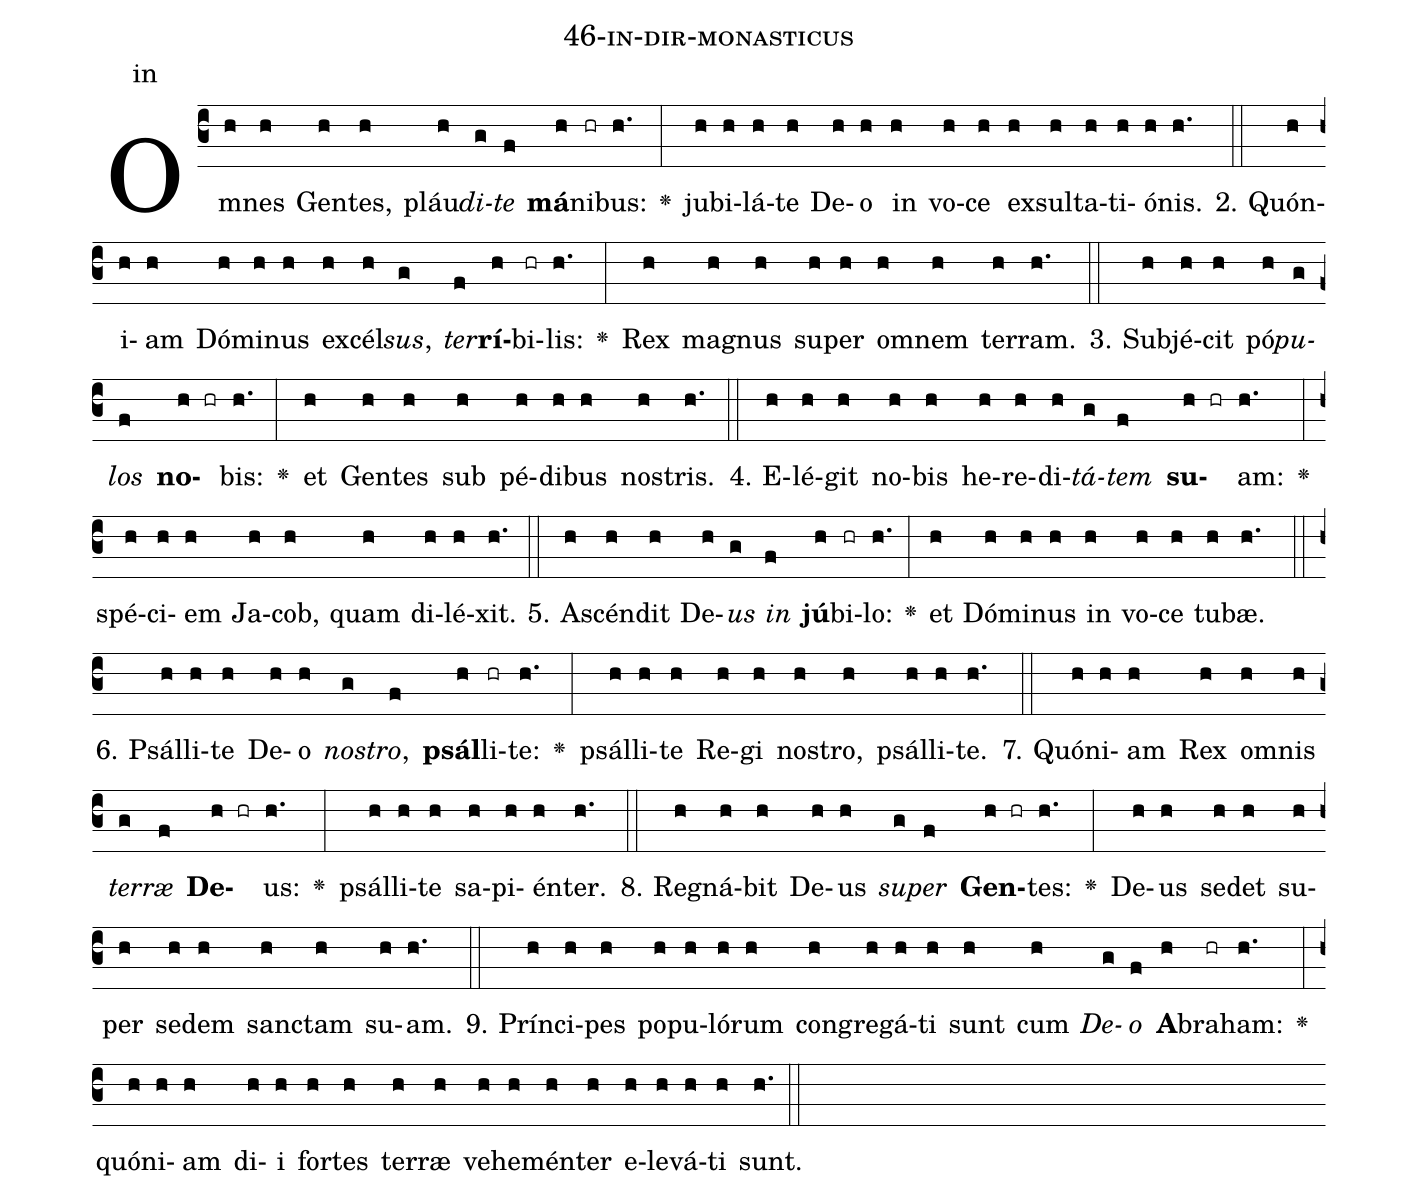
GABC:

name: 46-in-dir-monasticus;
annotation: in;
%%
(c3)Om(h)nes(h) Gen(h)tes,(h) pláu(h)<i>di</i>(g)<i>te</i>(f) <b>má</b>(h)ni(hr)bus:(h.) <v>\greheightstar</v>(:) ju(h)bi(h)lá(h)te(h) De(h)o(h) in(h) vo(h)ce(h) ex(h)sul(h)ta(h)ti(h)ó(h)nis.(h.) (::)
2. Quón(h)i(h)am(h) Dó(h)mi(h)nus(h) ex(h)cél(h)<i>sus</i>,(g) <i>ter</i>(f)<b>rí</b>(h)bi(hr)lis:(h.) <v>\greheightstar</v>(:) Rex(h) ma(h)gnus(h) su(h)per(h) om(h)nem(h) ter(h)ram.(h.) (::)
3. Sub(h)jé(h)cit(h) pó(h)<i>pu</i>(g)<i>los</i>(f) <b>no</b>(h hr)bis:(h.) <v>\greheightstar</v>(:) et(h) Gen(h)tes(h) sub(h) pé(h)di(h)bus(h) nos(h)tris.(h.) (::)
4. E(h)lé(h)git(h) no(h)bis(h) he(h)re(h)di(h)<i>tá</i>(g)<i>tem</i>(f) <b>su</b>(h hr)am:(h.) <v>\greheightstar</v>(:) spé(h)ci(h)em(h) Ja(h)cob,(h) quam(h) di(h)lé(h)xit.(h.) (::)
5. A(h)scén(h)dit(h) De(h)<i>us</i>(g) <i>in</i>(f) <b>jú</b>(h)bi(hr)lo:(h.) <v>\greheightstar</v>(:) et(h) Dó(h)mi(h)nus(h) in(h) vo(h)ce(h) tu(h)bæ.(h.) (::)
6. Psál(h)li(h)te(h) De(h)o(h) <i>nos</i>(g)<i>tro</i>,(f) <b>psál</b>(h)li(hr)te:(h.) <v>\greheightstar</v>(:) psál(h)li(h)te(h) Re(h)gi(h) nos(h)tro,(h) psál(h)li(h)te.(h.) (::)
7. Quón(h)i(h)am(h) Rex(h) om(h)nis(h) <i>ter</i>(g)<i>ræ</i>(f) <b>De</b>(h hr)us:(h.) <v>\greheightstar</v>(:) psál(h)li(h)te(h) sa(h)pi(h)én(h)ter.(h.) (::)
8. Re(h)gná(h)bit(h) De(h)us(h) <i>su</i>(g)<i>per</i>(f) <b>Gen</b>(h hr)tes:(h.) <v>\greheightstar</v>(:) De(h)us(h) se(h)det(h) su(h)per(h) se(h)dem(h) sanc(h)tam(h) su(h)am.(h.) (::)
9. Prín(h)ci(h)pes(h) po(h)pu(h)ló(h)rum(h) con(h)gre(h)gá(h)ti(h) sunt(h) cum(h) <i>De</i>(g)<i>o</i>(f) <b>A</b>(h)bra(hr)ham:(h.) <v>\greheightstar</v>(:) quón(h)i(h)am(h) di(h)i(h) for(h)tes(h) ter(h)ræ(h) ve(h)he(h)mén(h)ter(h) e(h)le(h)vá(h)ti(h) sunt.(h.) (::)
